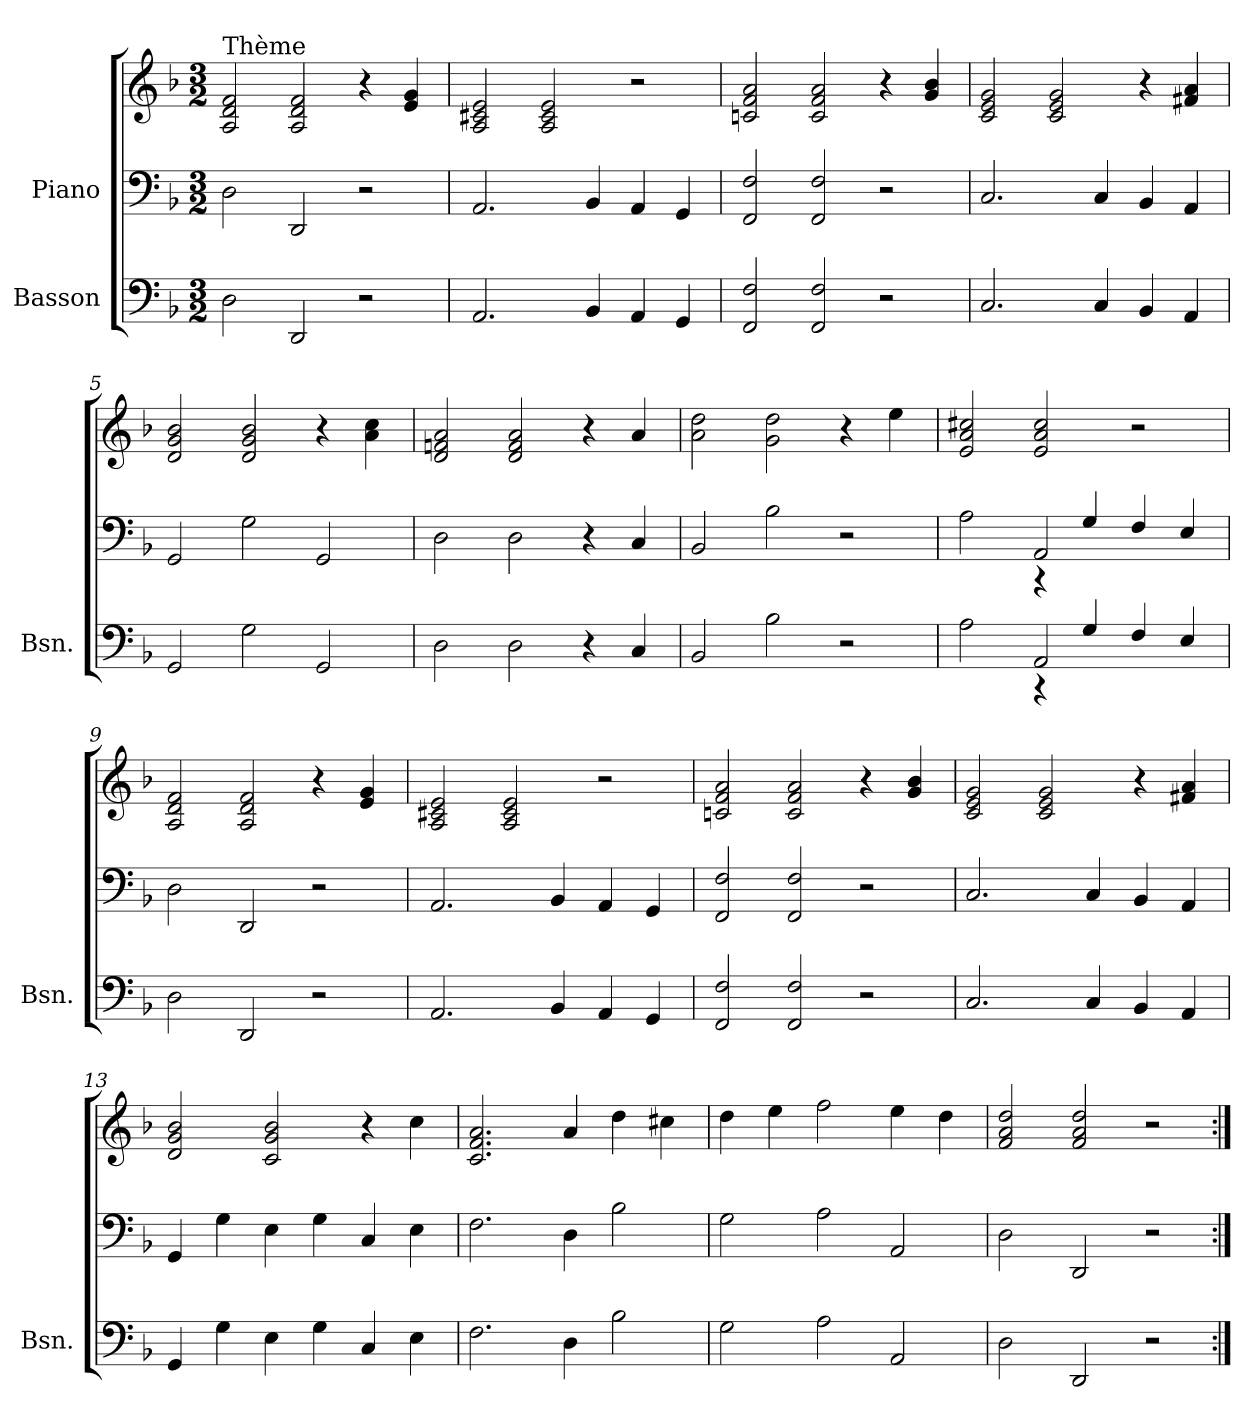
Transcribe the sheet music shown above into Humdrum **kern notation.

**kern	**kern	**kern
*part2	*part1	*part1
*staff3	*staff2	*staff1
*I"Basson	*I"Piano	*
*I'Bsn.	*	*
*clefF4	*clefF4	*clefG2
*k[b-]	*k[b-]	*k[b-]
*M3/2	*M3/2	*M3/2
*MM160	*MM160	*MM160
=1	=1	=1
!	!	!LO:TX:a:t=Thème
2D\	2D\	2A/ 2d/ 2f/
2DD/	2DD/	2A/ 2d/ 2f/
2r	2r	4r
.	.	4e/ 4g/
=2	=2	=2
2.AA/	2.AA</	2A/ 2c#X/ 2e/
.	.	2A/ 2c#/ 2e/
4BB-/	4BB-/	.
4AA/	4AA/	2r
4GG/	4GG/	.
=3	=3	=3
2FF/ 2F/	2FF/ 2F/	2cn/ 2f/ 2a/
2FF/ 2F/	2FF/ 2F/	2c/ 2f/ 2a/
2r	2r	4r
.	.	4g/ 4b-/
=4	=4	=4
2.C/	2.C/	2c/ 2e/ 2g/
.	.	2c/ 2e/ 2g/
4C/	4C</	.
4BB-/	4BB-/	4r
4AA/	4AA/	4f#X/ 4a/
!!LO:LB:g=z
=5	=5	=5
2GG/	2GG/	2d/ 2g/ 2b-/
2G\	2G\	2d/ 2g/ 2b-/
2GG/	2GG/	4r
.	.	4a\ 4cc\
=6	=6	=6
2D\	2D\	2d/ 2fn/ 2a/
2D\	2D\	2d/ 2f/ 2a/
4r	4r	4r
4C/	4C/	4a/
=7	=7	=7
2BB-/	2BB-/	2a\ 2dd\
2B-\	2B-\	2g\ 2dd\
2r	2r	4r
.	.	4ee\
=8	=8	=8
*^	*^	*
2A\	2ryy	2A\	2ryy	2e/ 2a/ 2cc#X/
2AA/	4r	2AA/	4r	2e/ 2a/ 2cc#/
.	4G/	.	4G/	.
4rFyy	4F/	4rFyy	4F/	2r
4rFyy	4E/	4rFyy	4E/	.
*v	*v	*	*	*
*	*v	*v	*
=9	=9	=9
2D\	2D<\	2A/ 2d/ 2f/
2DD/	2DD/	2A/ 2d/ 2f/
2r	2r	4r
.	.	4e/ 4g/
!!LO:LB:g=z
=10	=10	=10
2.AA/	2.AA</	2A/ 2c#X/ 2e/
.	.	2A/ 2c#/ 2e/
4BB-/	4BB-/	.
4AA/	4AA/	2r
4GG/	4GG/	.
=11	=11	=11
2FF/ 2F/	2FF/ 2F/	2cn/ 2f/ 2a/
2FF/ 2F/	2FF/ 2F/	2c/ 2f/ 2a/
2r	2r	4r
.	.	4g/ 4b-/
=12	=12	=12
2.C/	2.C</	2c/ 2e/ 2g/
.	.	2c/ 2e/ 2g/
4C/	4C/	.
4BB-/	4BB-/	4r
4AA/	4AA/	4f#X/ 4a/
=13	=13	=13
4GG/	4GG/	2d/ 2g/ 2b-/
4G\	4G\	.
4E\	4E<\	2c/ 2g/ 2b-/
4G\	4G\	.
4C/	4C</	4r
4E\	4E\	4cc\
=14	=14	=14
2.F\	2.F\	2.c/ 2.f/ 2.a/
4D\	4D<\	4a/
2B-\	2B-<\	4dd\
.	.	4cc#X\
!!LO:LB:g=z
=15	=15	=15
2G\	2G<\	4dd\
.	.	4ee\
2A\	2A<\	2ff\
2AA/	2AA/	4ee\
.	.	4dd\
=16	=16	=16
2D\	2D\	2f/ 2a/ 2dd/
2DD/	2DD/	2f/ 2a/ 2dd/
2r	2r	2r
=:|!	=:|!	=:|!
*-	*-	*-
